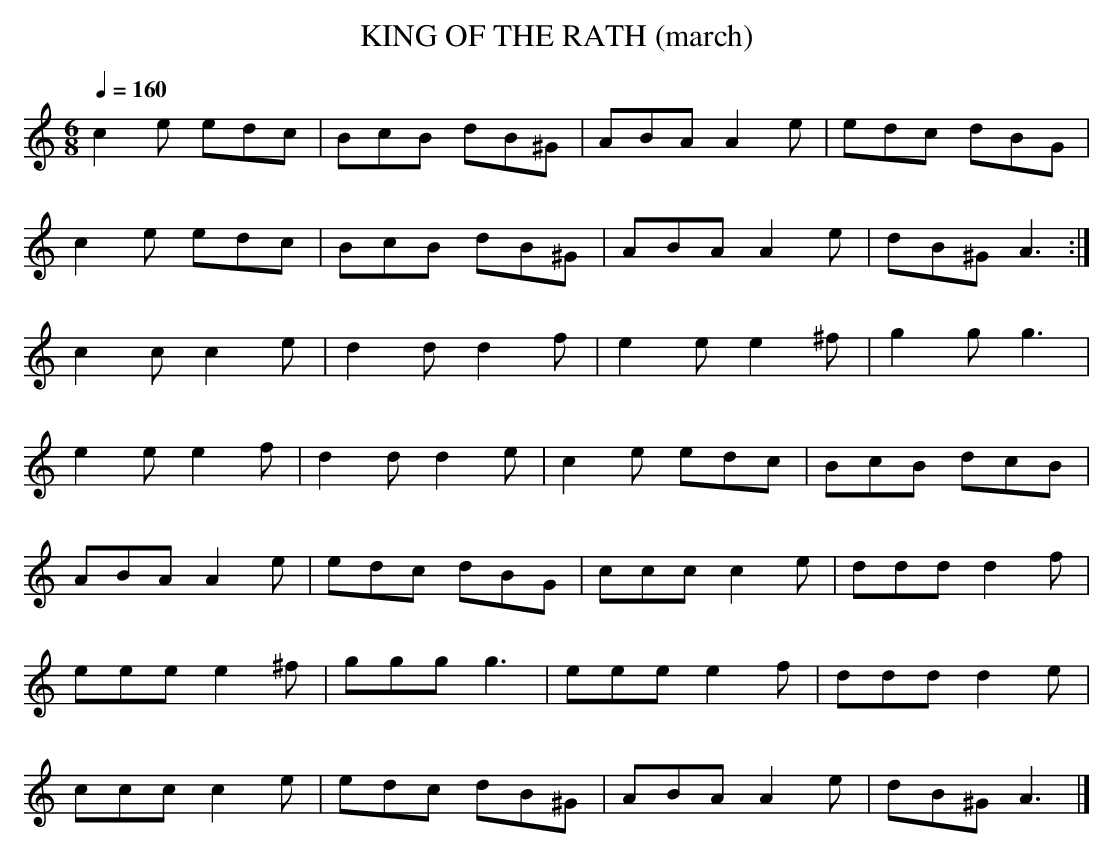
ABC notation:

X:1
T:KING OF THE RATH (march)
Q:1/4=160
M:6/8
L:1/8
K:Am % source key = Gm
c2e edc|BcB dB^G|ABA A2e|edc dBG|
c2e edc|BcB dB^G|ABA A2e|dB^G A3:|
c2c c2e|d2d d2f|e2e e2^f|g2g g3|
e2e e2f|d2d d2e|c2e edc|BcB dcB|
ABA A2e|edc dBG|ccc c2e|ddd d2f|
eee e2^f|ggg g3|eee e2f|ddd d2e|
ccc c2e|edc dB^G|ABA A2e|dB^G A3|]
